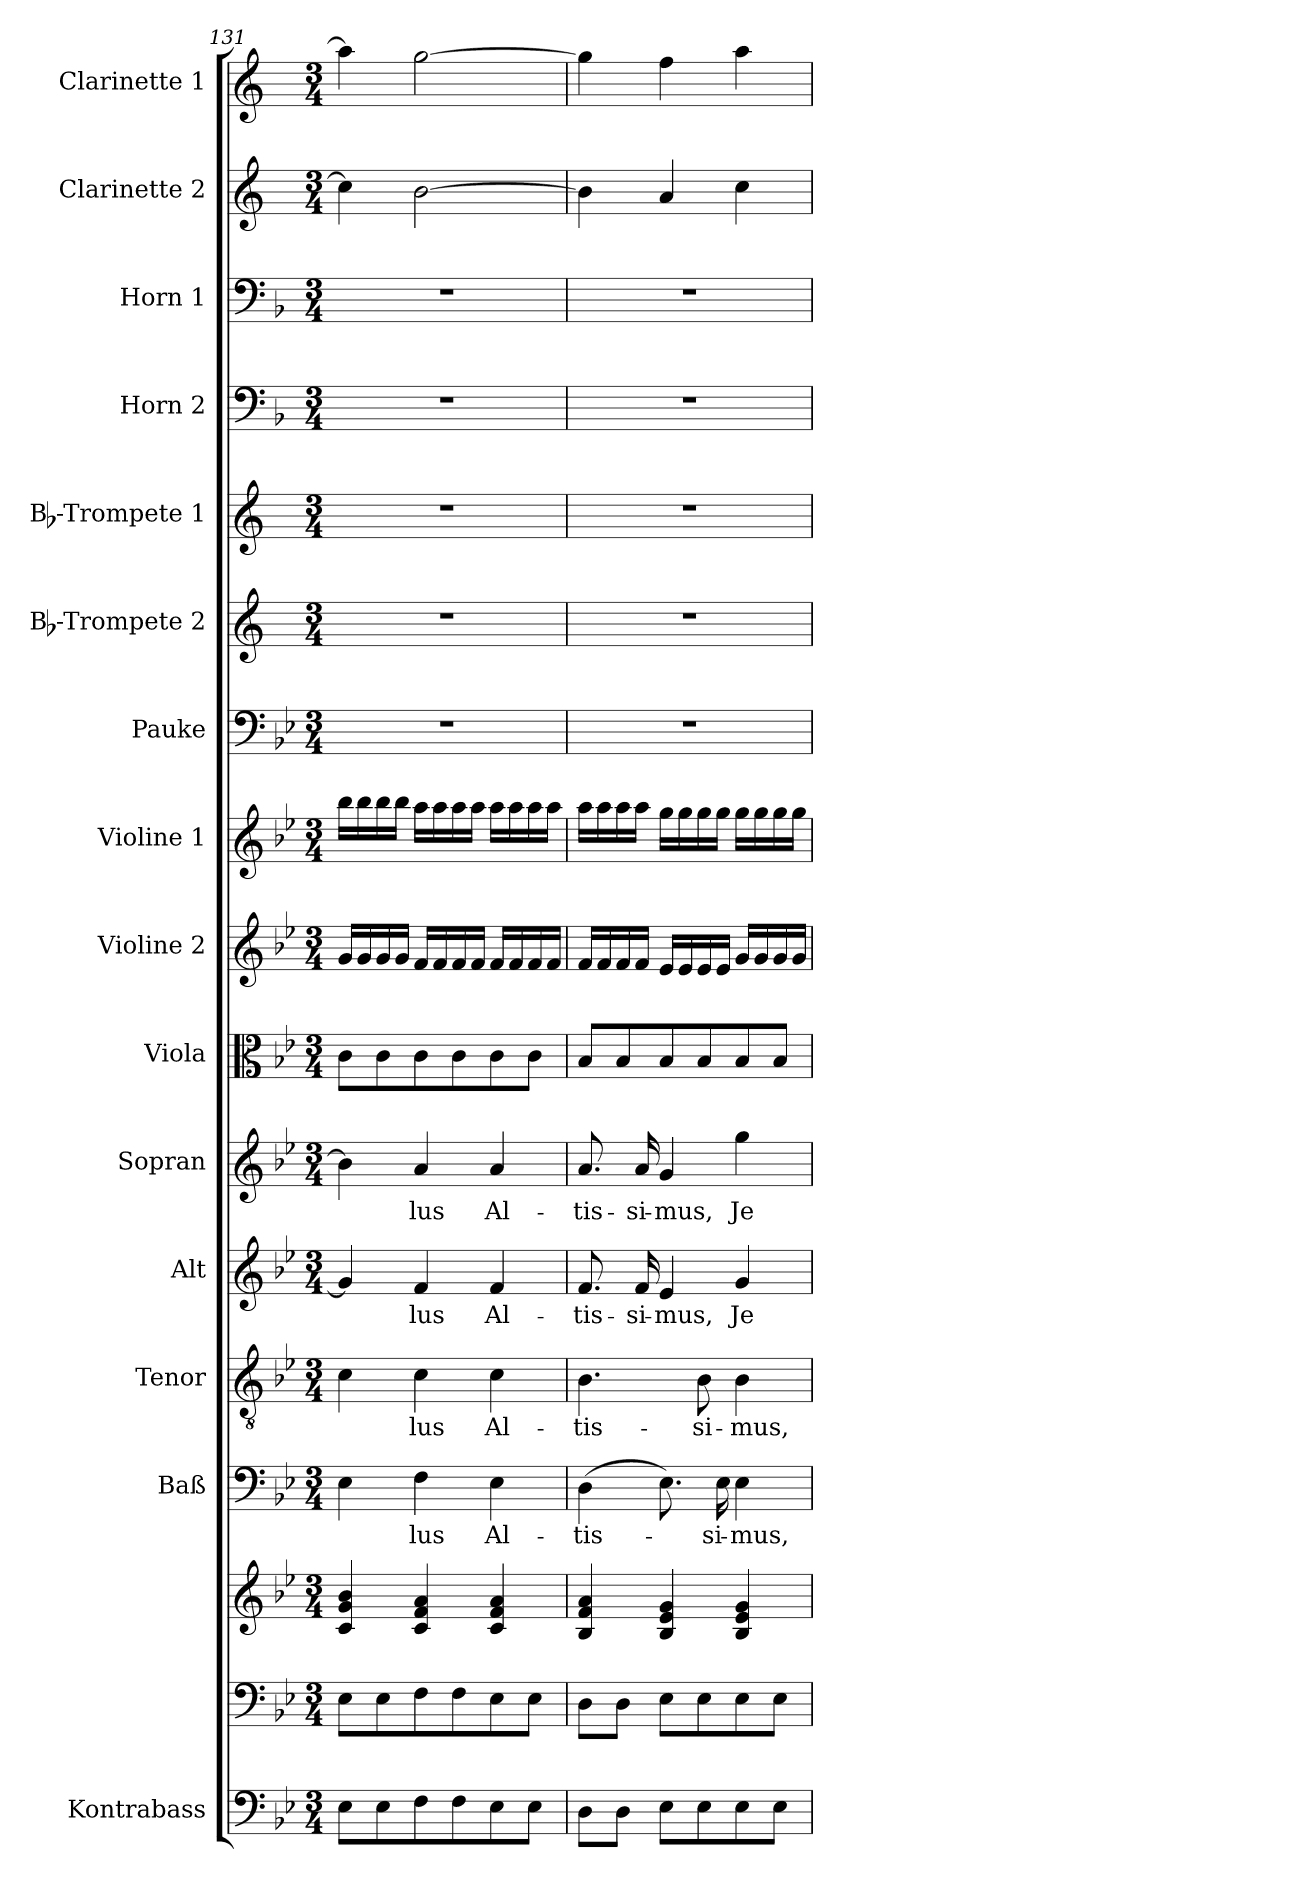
**kern	**kern	**kern	**kern	**text	**kern	**text	**kern	**text	**kern	**text	**kern	**kern	**kern	**kern	**kern	**kern	**kern	**kern	**kern	**kern
*part16	*part15	*part15	*part14	*part14	*part13	*part13	*part12	*part12	*part11	*part11	*part10	*part9	*part8	*part7	*part6	*part5	*part4	*part3	*part2	*part1
*staff17	*staff16	*staff15	*staff14	*staff14	*staff13	*staff13	*staff12	*staff12	*staff11	*staff11	*staff10	*staff9	*staff8	*staff7	*staff6	*staff5	*staff4	*staff3	*staff2	*staff1
*I"Kontrabass	*	*	*I"Baß	*	*I"Tenor	*	*I"Alt	*	*I"Sopran	*	*I"Viola	*I"Violine 2	*I"Violine 1	*I"Pauke	*I"Bb-Trompete 2	*I"Bb-Trompete 1	*I"Horn 2	*I"Horn 1	*I"Clarinette 2	*I"Clarinette 1
*I'Kb.	*	*	*I'Baß	*	*I'Ten	*	*I'Alt	*	*I'Sop	*	*I'Vla.	*I'Vln. 2	*I'Vln. 1	*I'Pk.	*I'Bb Trp. 2	*I'Bb Trp. 1	*I'Hrn. 2	*I'Hrn. 1	*I'Cl. 2	*I'Cl. 1
*clefF4	*clefF4	*clefG2	*clefF4	*	*clefGv2	*	*clefG2	*	*clefG2	*	*clefC3	*clefG2	*clefG2	*clefF4	*clefG2	*clefG2	*clefF4	*clefF4	*clefG2	*clefG2
*ITrd7c12	*	*	*	*	*	*	*	*	*	*	*	*	*	*	*ITrd1c2	*ITrd1c2	*ITrd4c7	*ITrd4c7	*ITrd1c2	*ITrd1c2
*k[b-e-]	*k[b-e-]	*k[b-e-]	*k[b-e-]	*	*k[b-e-]	*	*k[b-e-]	*	*k[b-e-]	*	*k[b-e-]	*k[b-e-]	*k[b-e-]	*k[b-e-]	*k[b-e-]	*k[b-e-]	*k[b-e-]	*k[b-e-]	*k[b-e-]	*k[b-e-]
*B-:	*B-:	*B-:	*B-:	*	*B-:	*	*B-:	*	*B-:	*	*B-:	*B-:	*B-:	*B-:	*B-:	*B-:	*B-:	*B-:	*B-:	*B-:
*M3/4	*M3/4	*M3/4	*M3/4	*	*M3/4	*	*M3/4	*	*M3/4	*	*M3/4	*M3/4	*M3/4	*M3/4	*M3/4	*M3/4	*M3/4	*M3/4	*M3/4	*M3/4
=131	=131	=131	=131	=131	=131	=131	=131	=131	=131	=131	=131	=131	=131	=131	=131	=131	=131	=131	=131	=131
8EE-\L	8E-\L	4c/ 4g/ 4b-/	4E-\	.	4c\	.	4g/]	.	4b-\]	.	8c\L	16g/LL	16bb-\LL	2.r	2.r	2.r	2.r	2.r	4b-\]	4gg\]
.	.	.	.	.	.	.	.	.	.	.	.	16g/	16bb-\	.	.	.	.	.	.	.
8EE-\	8E-\	.	.	.	.	.	.	.	.	.	8c\	16g/	16bb-\	.	.	.	.	.	.	.
.	.	.	.	.	.	.	.	.	.	.	.	16g/JJ	16bb-\JJ	.	.	.	.	.	.	.
!	!	!	!	!LO:LY:b	!	!LO:LY:b	!	!LO:LY:b	!	!LO:LY:b	!	!	!	!	!	!	!	!	!	!
8FF\	8F\	4c/ 4f/ 4a/	4F\	-lus	4c\	-lus	4f/	-lus	4a/	-lus	8c\	16f/LL	16aa\LL	.	.	.	.	.	[2a\	[2ff\
.	.	.	.	.	.	.	.	.	.	.	.	16f/	16aa\	.	.	.	.	.	.	.
8FF\	8F\	.	.	.	.	.	.	.	.	.	8c\	16f/	16aa\	.	.	.	.	.	.	.
.	.	.	.	.	.	.	.	.	.	.	.	16f/JJ	16aa\JJ	.	.	.	.	.	.	.
!	!	!	!	!LO:LY:b	!	!LO:LY:b	!	!LO:LY:b	!	!LO:LY:b	!	!	!	!	!	!	!	!	!	!
8EE-\	8E-\	4c/ 4f/ 4a/	4E-\	Al-	4c\	Al-	4f/	Al-	4a/	Al-	8c\	16f/LL	16aa\LL	.	.	.	.	.	.	.
.	.	.	.	.	.	.	.	.	.	.	.	16f/	16aa\	.	.	.	.	.	.	.
8EE-\J	8E-\J	.	.	.	.	.	.	.	.	.	8c\J	16f/	16aa\	.	.	.	.	.	.	.
.	.	.	.	.	.	.	.	.	.	.	.	16f/JJ	16aa\JJ	.	.	.	.	.	.	.
=132	=132	=132	=132	=132	=132	=132	=132	=132	=132	=132	=132	=132	=132	=132	=132	=132	=132	=132	=132	=132
!	!	!	!	!LO:LY:b	!	!LO:LY:b	!	!LO:LY:b	!	!LO:LY:b	!	!	!	!	!	!	!	!	!	!
8DD\L	8D\L	4B-/ 4f/ 4a/	(>4D\	-tis-	4.B-\	-tis-	8.f/	-tis-	8.a/	-tis-	8B-/L	16f/LL	16aa\LL	2.r	2.r	2.r	2.r	2.r	4a\]	4ff\]
.	.	.	.	.	.	.	.	.	.	.	.	16f/	16aa\	.	.	.	.	.	.	.
8DD\J	8D\J	.	.	.	.	.	.	.	.	.	8B-/	16f/	16aa\	.	.	.	.	.	.	.
!	!	!	!	!	!	!	!	!LO:LY:b	!	!LO:LY:b	!	!	!	!	!	!	!	!	!	!
.	.	.	.	.	.	.	16f/	-si-	16a/	-si-	.	16f/JJ	16aa\JJ	.	.	.	.	.	.	.
!	!	!	!	!	!	!	!	!LO:LY:b	!	!LO:LY:b	!	!	!	!	!	!	!	!	!	!
8EE-\L	8E-\L	4B-/ 4e-/ 4g/	8.E-\)	.	.	.	4e-/	-mus,	4g/	-mus,	8B-/	16e-/LL	16gg\LL	.	.	.	.	.	4g/	4ee-\
.	.	.	.	.	.	.	.	.	.	.	.	16e-/	16gg\	.	.	.	.	.	.	.
!	!	!	!	!	!	!LO:LY:b	!	!	!	!	!	!	!	!	!	!	!	!	!	!
8EE-\	8E-\	.	.	.	8B-\	-si-	.	.	.	.	8B-/	16e-/	16gg\	.	.	.	.	.	.	.
!	!	!	!	!LO:LY:b	!	!	!	!	!	!	!	!	!	!	!	!	!	!	!	!
.	.	.	16E-\	-si-	.	.	.	.	.	.	.	16e-/JJ	16gg\JJ	.	.	.	.	.	.	.
!	!	!	!	!LO:LY:b	!	!LO:LY:b	!	!LO:LY:b	!	!LO:LY:b	!	!	!	!	!	!	!	!	!	!
8EE-\	8E-\	4B-/ 4e-/ 4g/	4E-\	-mus,	4B-\	-mus,	4g/	Je-	4gg\	Je-	8B-/	16g/LL	16gg\LL	.	.	.	.	.	4b-\	4gg\
.	.	.	.	.	.	.	.	.	.	.	.	16g/	16gg\	.	.	.	.	.	.	.
8EE-\J	8E-\J	.	.	.	.	.	.	.	.	.	8B-/J	16g/	16gg\	.	.	.	.	.	.	.
.	.	.	.	.	.	.	.	.	.	.	.	16g/JJ	16gg\JJ	.	.	.	.	.	.	.
=	=	=	=	=	=	=	=	=	=	=	=	=	=	=	=	=	=	=	=	=
*-	*-	*-	*-	*-	*-	*-	*-	*-	*-	*-	*-	*-	*-	*-	*-	*-	*-	*-	*-	*-
